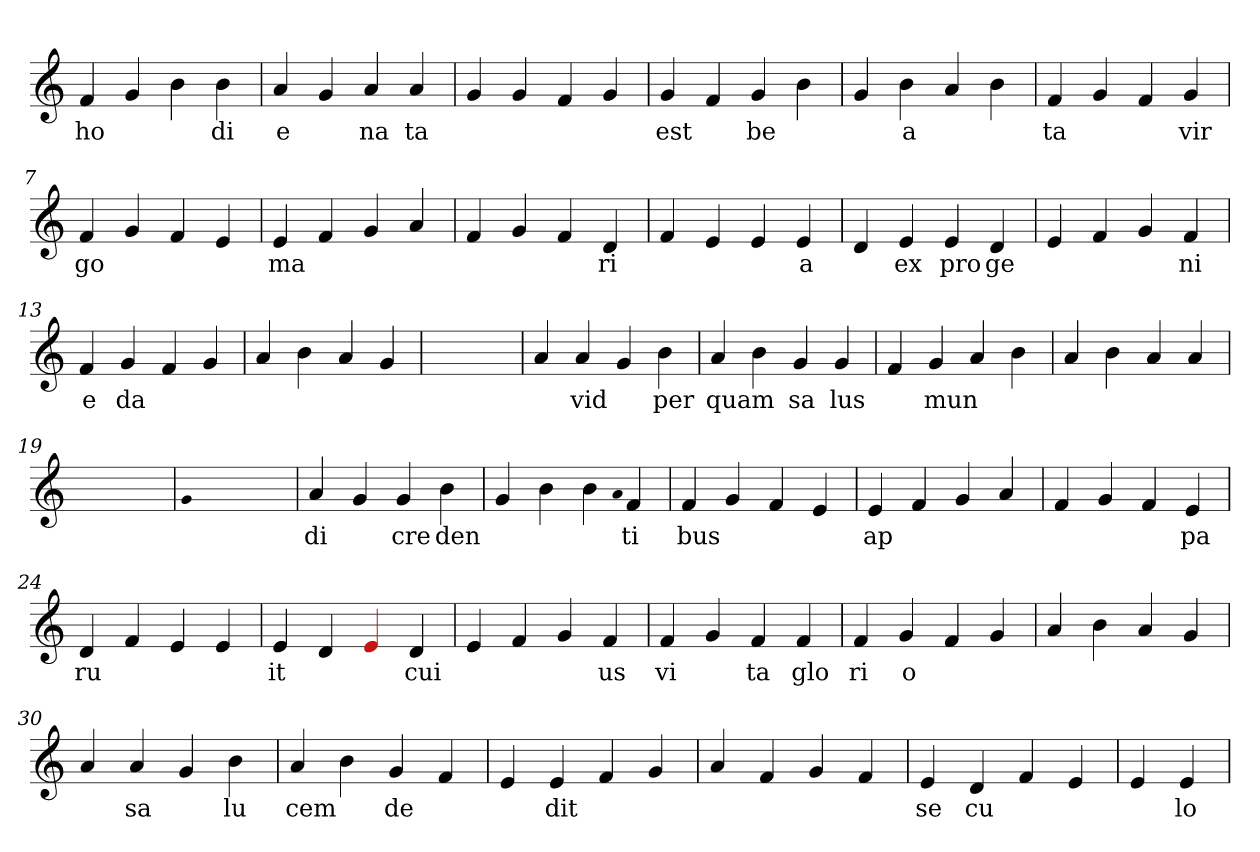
**kern	**text
*part1	*part1
*staff1	*staff1
*clefG2	*
=1	=1
4f	ho
4g	.
4b	.
4b	di
=2	=2
4a	e
4g	.
4a	na
4a	ta
=3	=3
4g	.
4g	.
4f	.
4g	.
=4	=4
4g	est
4f	.
4g	be
4b	.
=5	=5
4g	.
4b	a
4a	.
4b	.
=6	=6
4f	ta
4g	.
4f	.
4g	vir
=7	=7
4f	go
4g	.
4f	.
4e	.
=8	=8
4e	ma
4f	.
4g	.
4a	.
=9	=9
4f	.
4g	.
4f	.
4d	ri
=10	=10
4f	.
4e	.
4e	.
4e	a
=11	=11
4d	.
4e	ex
4e	pro
4d	ge
=12	=12
4e	.
4f	.
4g	.
4f	ni
=13	=13
4f	e
4g	da
4f	.
4g	.
=14	=14
4a	.
4b	.
4a	.
4g	.
=15	=15
1ryy	.
=15	=15
4a	.
4a	vid
4g	.
4b	per
=16	=16
4a	quam
4b	.
4g	sa
4g	lus
=17	=17
4f	.
4g	mun
4a	.
4b	.
=18	=18
4a	.
4b	.
4a	.
4a	.
=19	=19
1ryy	.
=19	=19
qqg	.
1ryy	.
=19	=19
4a	di
4g	.
4g	cre
4b	den
=20	=20
4g	.
4b	.
4b	.
qqa	.
4f	ti
=21	=21
4f	bus
4g	.
4f	.
4e	.
=22	=22
4e	ap
4f	.
4g	.
4a	.
=23	=23
4f	.
4g	.
4f	.
4e	pa
=24	=24
4d	ru
4f	.
4e	.
4e	.
=25	=25
4e	it
4d	.
4Re	.
4d	cui
=26	=26
4e	.
4f	.
4g	.
4f	us
=27	=27
4f	vi
4g	.
4f	ta
4f	glo
=28	=28
4f	ri
4g	o
4f	.
4g	.
=29	=29
4a	.
4b	.
4a	.
4g	.
=30	=30
4a	.
4a	sa
4g	.
4b	lu
=31	=31
4a	cem
4b	.
4g	de
4f	.
=32	=32
4e	.
4e	dit
4f	.
4g	.
=33	=33
4a	.
4f	.
4g	.
4f	.
=34	=34
4e	se
4d	cu
4f	.
4e	.
=35	=35
4e	.
4e	lo
=	=
*-	*-
